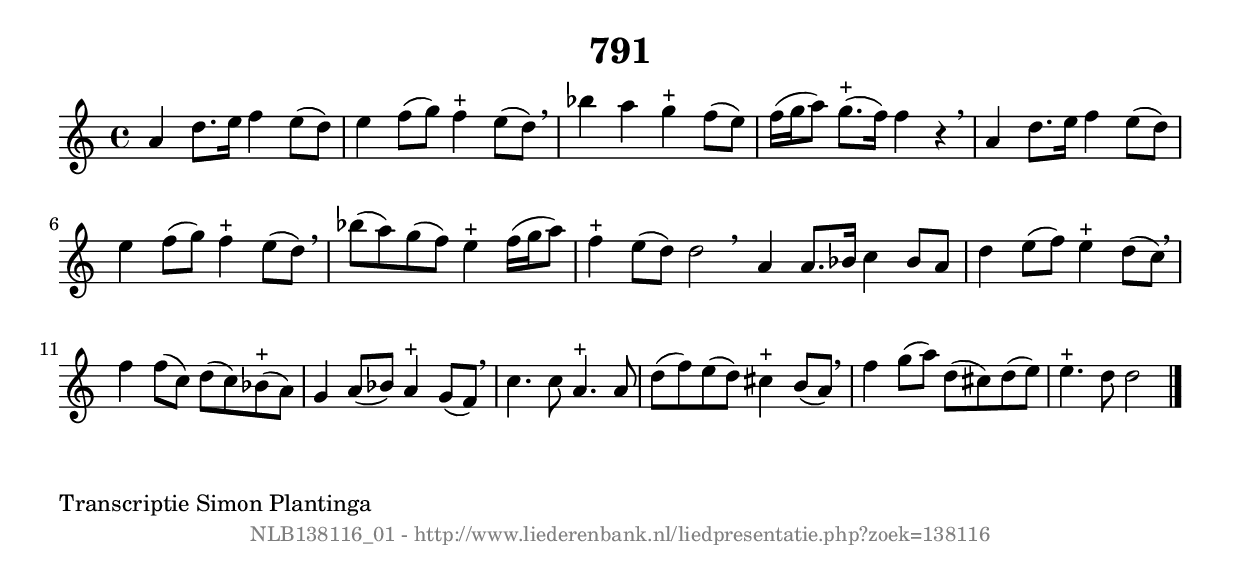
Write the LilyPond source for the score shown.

%
% produced by wce2krn 1.64 (7 June 2014)
%
\version"2.16"
#(append! paper-alist '(("long" . (cons (* 210 mm) (* 2000 mm)))))
#(set-default-paper-size "long")
sb = {\breathe}
mBreak = {\breathe }
bBreak = {\breathe }
x = {\once\override NoteHead #'style = #'cross }
gl=\glissando
itime={\override Staff.TimeSignature #'stencil = ##f }
ficta = {\once\set suggestAccidentals = ##t}
fine = {\once\override Score.RehearsalMark #'self-alignment-X = #1 \mark \markup {\italic{Fine}}}
dc = {\once\override Score.RehearsalMark #'self-alignment-X = #1 \mark \markup {\italic{D.C.}}}
dcf = {\once\override Score.RehearsalMark #'self-alignment-X = #1 \mark \markup {\italic{D.C. al Fine}}}
dcc = {\once\override Score.RehearsalMark #'self-alignment-X = #1 \mark \markup {\italic{D.C. al Coda}}}
ds = {\once\override Score.RehearsalMark #'self-alignment-X = #1 \mark \markup {\italic{D.S.}}}
dsf = {\once\override Score.RehearsalMark #'self-alignment-X = #1 \mark \markup {\italic{D.S. al Fine}}}
dsc = {\once\override Score.RehearsalMark #'self-alignment-X = #1 \mark \markup {\italic{D.S. al Coda}}}
pv = {\set Score.repeatCommands = #'((volta "1"))}
sv = {\set Score.repeatCommands = #'((volta "2"))}
tv = {\set Score.repeatCommands = #'((volta "3"))}
qv = {\set Score.repeatCommands = #'((volta "4"))}
xv = {\set Score.repeatCommands = #'((volta #f))}
\header{ tagline = ""
title = "791"
}
\score {{
\key d \dorian
\relative g'
{
\set melismaBusyProperties = #'()
\time 4/4
\tempo 4=120
\override Score.MetronomeMark #'transparent = ##t
\override Score.RehearsalMark #'break-visibility = #(vector #t #t #f)
a4 d8. e16 f4 e8( d8) | e4 f8( g8) f4^"+" e8( d8) \sb | bes'4 a4 g4^"+" f8( e8) | f16( g16 a8) g8.(^"+" f16) f4 r4 | \mBreak \bar "|"
a,4 d8. e16 f4 e8( d8) | e4 f8( g8) f4^"+" e8( d8) \sb | bes'8( a8) g8( f8) e4^"+" f16( g16 a8) | f4^"+" e8( d8) d2 \bar ":|:" \bBreak
a4 a8. bes16 c4 bes8 a8 | d4 e8( f8) e4^"+" d8( c8) \sb | f4 f8( c8) d8( c8) bes8(^"+" a8) | g4 a8( bes8) a4^"+" g8( f8) | \mBreak \bar "|"
c'4. c8 a4.^"+" a8 | d8( f8) e8( d8) cis4^"+" b8( a8) \sb | f'4 g8( a8) d,8( cis8) d8( e8) | e4.^"+" d8 d2 \bar "|."
 }}
 \midi { }
 \layout {
            indent = 0.0\cm
}
}
\markup { \wordwrap-string #" 
Transcriptie Simon Plantinga
"}
\markup { \vspace #0 } \markup { \with-color #grey \fill-line { \center-column { \smaller "NLB138116_01 - http://www.liederenbank.nl/liedpresentatie.php?zoek=138116" } } }
